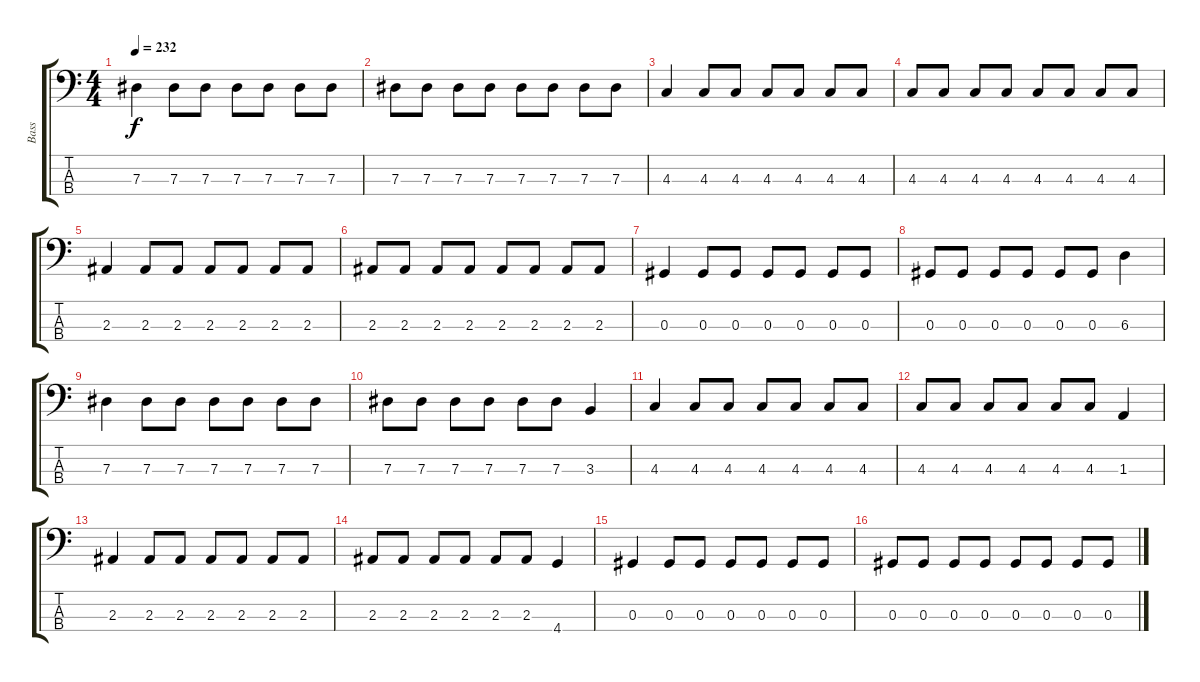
\track ("Bass" "Bass") {instrument electricbasspick}
\staff {score tabs}
\tuning (Gb2 Db2 Ab1 Eb1) {hide}
\ts (4 4)
\tempo 232
\clef f4
\ks c
7.3.4{dy f} 7.3.8 7.3.8 7.3.8 7.3.8 7.3.8 7.3.8 |
7.3.8 7.3.8 7.3.8 7.3.8 7.3.8 7.3.8 7.3.8 7.3.8 |
4.3.4 4.3.8 4.3.8 4.3.8 4.3.8 4.3.8 4.3.8 |
4.3.8 4.3.8 4.3.8 4.3.8 4.3.8 4.3.8 4.3.8 4.3.8 |
2.3.4 2.3.8 2.3.8 2.3.8 2.3.8 2.3.8 2.3.8 |
2.3.8 2.3.8 2.3.8 2.3.8 2.3.8 2.3.8 2.3.8 2.3.8 |
0.3.4 0.3.8 0.3.8 0.3.8 0.3.8 0.3.8 0.3.8 |
0.3.8 0.3.8 0.3.8 0.3.8 0.3.8 0.3.8 6.3.4 |
7.3.4 7.3.8 7.3.8 7.3.8 7.3.8 7.3.8 7.3.8 |
7.3.8 7.3.8 7.3.8 7.3.8 7.3.8 7.3.8 3.3.4 |
4.3.4 4.3.8 4.3.8 4.3.8 4.3.8 4.3.8 4.3.8 |
4.3.8 4.3.8 4.3.8 4.3.8 4.3.8 4.3.8 1.3.4 |
2.3.4 2.3.8 2.3.8 2.3.8 2.3.8 2.3.8 2.3.8 |
2.3.8 2.3.8 2.3.8 2.3.8 2.3.8 2.3.8 4.4.4 |
0.3.4 0.3.8 0.3.8 0.3.8 0.3.8 0.3.8 0.3.8 |
0.3.8 0.3.8 0.3.8 0.3.8 0.3.8 0.3.8 0.3.8 0.3.8
